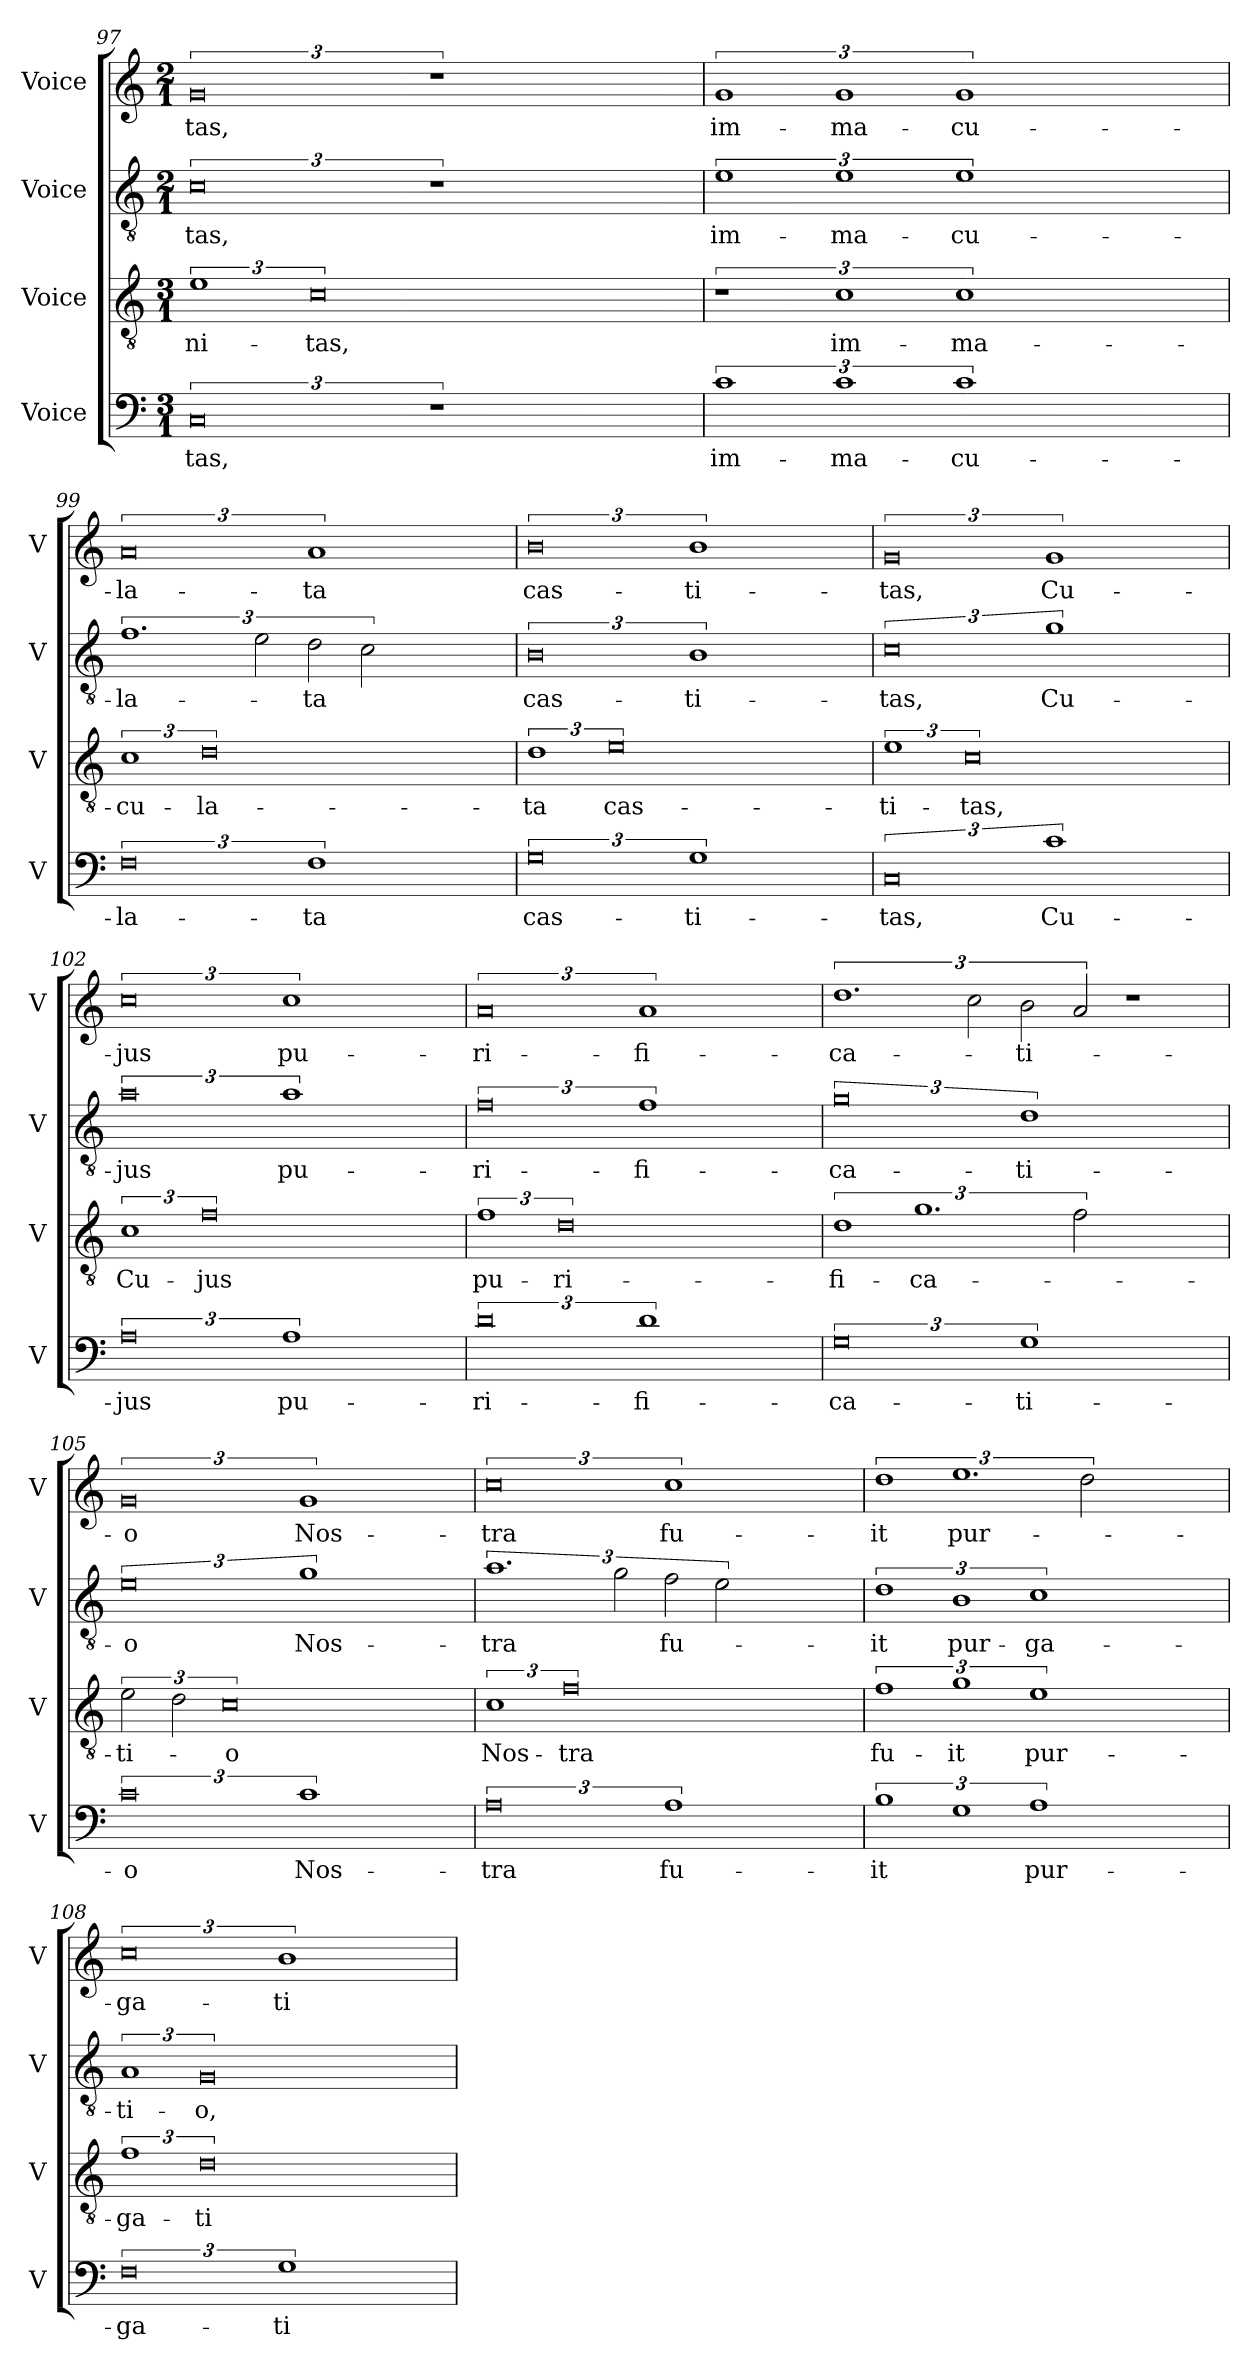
**kern	**text	**kern	**text	**kern	**text	**kern	**text
*part4	*part4	*part3	*part3	*part2	*part2	*part1	*part1
*staff4	*staff4	*staff3	*staff3	*staff2	*staff2	*staff1	*staff1
*I"Voice	*	*I"Voice	*	*I"Voice	*	*I"Voice	*
*I'V	*	*I'V	*	*I'V	*	*I'V	*
*clefF4	*	*clefGv2	*	*clefGv2	*	*clefG2	*
*k[]	*	*k[]	*	*k[]	*	*k[]	*
*M3/1	*	*M3/1	*	*M2/1	*	*M2/1	*
=97	=97	=97	=97	=97	=97	=97	=97
!	!LO:LY:b	!	!LO:LY:b	!	!LO:LY:b	!	!LO:LY:b
3%4C	-tas,	3%2e	-ni-	3%4c	-tas,	3%4g	-tas,
!	!	!	!LO:LY:b	!	!	!	!
.	.	3%4c	-tas,	.	.	.	.
3%2r	.	.	.	3%2r	.	3%2r	.
1ryy	.	1ryy	.	1ryy	.	1ryy	.
=98	=98	=98	=98	=98	=98	=98	=98
!	!LO:LY:b	!	!	!	!LO:LY:b	!	!LO:LY:b
3%2c	im-	3%2r	.	3%2e	im-	3%2g	im-
!	!LO:LY:b	!	!LO:LY:b	!	!LO:LY:b	!	!LO:LY:b
3%2c	-ma-	3%2c	im-	3%2e	-ma-	3%2g	-ma-
!	!LO:LY:b	!	!LO:LY:b	!	!LO:LY:b	!	!LO:LY:b
3%2c	-cu-	3%2c	-ma-	3%2e	-cu-	3%2g	-cu-
1ryy	.	1ryy	.	1ryy	.	1ryy	.
!!LO:PB:g=z
=99	=99	=99	=99	=99	=99	=99	=99
!	!LO:LY:b	!	!LO:LY:b	!	!LO:LY:b	!	!LO:LY:b
3%4F	-la-	3%2c	-cu-	3%2.f	-la-	3%4a	-la-
!	!	!	!LO:LY:b	!	!	!	!
.	.	3%4d	-la-	.	.	.	.
.	.	.	.	3e\	.	.	.
!	!LO:LY:b	!	!	!	!LO:LY:b	!	!LO:LY:b
3%2F	-ta	.	.	3d\	-ta	3%2a	-ta
.	.	.	.	3c\	.	.	.
1ryy	.	1ryy	.	1ryy	.	1ryy	.
=100	=100	=100	=100	=100	=100	=100	=100
!	!LO:LY:b	!	!LO:LY:b	!	!LO:LY:b	!	!LO:LY:b
3%4G	cas-	3%2d	-ta	3%4B	cas-	3%4b	cas-
!	!	!	!LO:LY:b	!	!	!	!
.	.	3%4e	cas-	.	.	.	.
!	!LO:LY:b	!	!	!	!LO:LY:b	!	!LO:LY:b
3%2G	-ti-	.	.	3%2B	-ti-	3%2b	-ti-
1ryy	.	1ryy	.	1ryy	.	1ryy	.
=101	=101	=101	=101	=101	=101	=101	=101
!	!LO:LY:b	!	!LO:LY:b	!	!LO:LY:b	!	!LO:LY:b
3%4C	-tas,	3%2e	-ti-	3%4c	-tas,	3%4g	-tas,
!	!	!	!LO:LY:b	!	!	!	!
.	.	3%4c	-tas,	.	.	.	.
!	!LO:LY:b	!	!	!	!LO:LY:b	!	!LO:LY:b
3%2c	Cu-	.	.	3%2g	Cu-	3%2g	Cu-
1ryy	.	1ryy	.	1ryy	.	1ryy	.
!!LO:LB:g=z
=102	=102	=102	=102	=102	=102	=102	=102
!	!LO:LY:b	!	!LO:LY:b	!	!LO:LY:b	!	!LO:LY:b
3%4A	-jus	3%2c	Cu-	3%4a	-jus	3%4cc	-jus
!	!	!	!LO:LY:b	!	!	!	!
.	.	3%4f	-jus	.	.	.	.
!	!LO:LY:b	!	!	!	!LO:LY:b	!	!LO:LY:b
3%2A	pu-	.	.	3%2a	pu-	3%2cc	pu-
1ryy	.	1ryy	.	1ryy	.	1ryy	.
=103	=103	=103	=103	=103	=103	=103	=103
!	!LO:LY:b	!	!LO:LY:b	!	!LO:LY:b	!	!LO:LY:b
3%4d	-ri-	3%2f	pu-	3%4f	-ri-	3%4a	-ri-
!	!	!	!LO:LY:b	!	!	!	!
.	.	3%4d	-ri-	.	.	.	.
!	!LO:LY:b	!	!	!	!LO:LY:b	!	!LO:LY:b
3%2d	-fi-	.	.	3%2f	-fi-	3%2a	-fi-
1ryy	.	1ryy	.	1ryy	.	1ryy	.
=104	=104	=104	=104	=104	=104	=104	=104
!	!LO:LY:b	!	!LO:LY:b	!	!LO:LY:b	!	!LO:LY:b
3%4G	-ca-	3%2d	-fi-	3%4g	-ca-	3%2.dd	-ca-
!	!	!	!LO:LY:b	!	!	!	!
.	.	3%2.g	-ca-	.	.	.	.
.	.	.	.	.	.	3cc\	.
!	!LO:LY:b	!	!	!	!LO:LY:b	!	!LO:LY:b
3%2G	-ti-	.	.	3%2d	-ti-	3b\	-ti-
.	.	3f\	.	.	.	3a/	.
1ryy	.	1ryy	.	1ryy	.	1r	.
!!LO:LB:g=z
=105	=105	=105	=105	=105	=105	=105	=105
!	!LO:LY:b	!	!LO:LY:b	!	!LO:LY:b	!	!LO:LY:b
3%4c	-o	3e\	-ti-	3%4e	-o	3%4g	-o
.	.	3d\	.	.	.	.	.
!	!	!	!LO:LY:b	!	!	!	!
.	.	3%4c	-o	.	.	.	.
!	!LO:LY:b	!	!	!	!LO:LY:b	!	!LO:LY:b
3%2c	Nos-	.	.	3%2g	Nos-	3%2g	Nos-
1ryy	.	1ryy	.	1ryy	.	1ryy	.
=106	=106	=106	=106	=106	=106	=106	=106
!	!LO:LY:b	!	!LO:LY:b	!	!LO:LY:b	!	!LO:LY:b
3%4A	-tra	3%2c	Nos-	3%2.a	-tra	3%4cc	-tra
!	!	!	!LO:LY:b	!	!	!	!
.	.	3%4f	-tra	.	.	.	.
.	.	.	.	3g\	.	.	.
!	!LO:LY:b	!	!	!	!LO:LY:b	!	!LO:LY:b
3%2A	fu-	.	.	3f\	fu-	3%2cc	fu-
.	.	.	.	3e\	.	.	.
1ryy	.	1ryy	.	1ryy	.	1ryy	.
=107	=107	=107	=107	=107	=107	=107	=107
!	!LO:LY:b	!	!LO:LY:b	!	!LO:LY:b	!	!LO:LY:b
3%2B	-it	3%2f	fu-	3%2d	-it	3%2dd	-it
!	!	!	!LO:LY:b	!	!LO:LY:b	!	!LO:LY:b
3%2G	.	3%2g	-it	3%2B	pur-	3%2.ee	pur-
!	!LO:LY:b	!	!LO:LY:b	!	!LO:LY:b	!	!
3%2A	pur-	3%2e	pur-	3%2c	-ga-	.	.
.	.	.	.	.	.	3dd\	.
1ryy	.	1ryy	.	1ryy	.	1ryy	.
!!LO:PB:g=z
=108	=108	=108	=108	=108	=108	=108	=108
!	!LO:LY:b	!	!LO:LY:b	!	!LO:LY:b	!	!LO:LY:b
3%4F	-ga-	3%2f	-ga-	3%2A	-ti-	3%4cc	-ga-
!	!	!	!LO:LY:b	!	!LO:LY:b	!	!
.	.	3%4d	-ti-	3%4G	-o,	.	.
!	!LO:LY:b	!	!	!	!	!	!LO:LY:b
3%2G	-ti-	.	.	.	.	3%2b	-ti-
1ryy	.	1ryy	.	1ryy	.	1ryy	.
=	=	=	=	=	=	=	=
*-	*-	*-	*-	*-	*-	*-	*-
